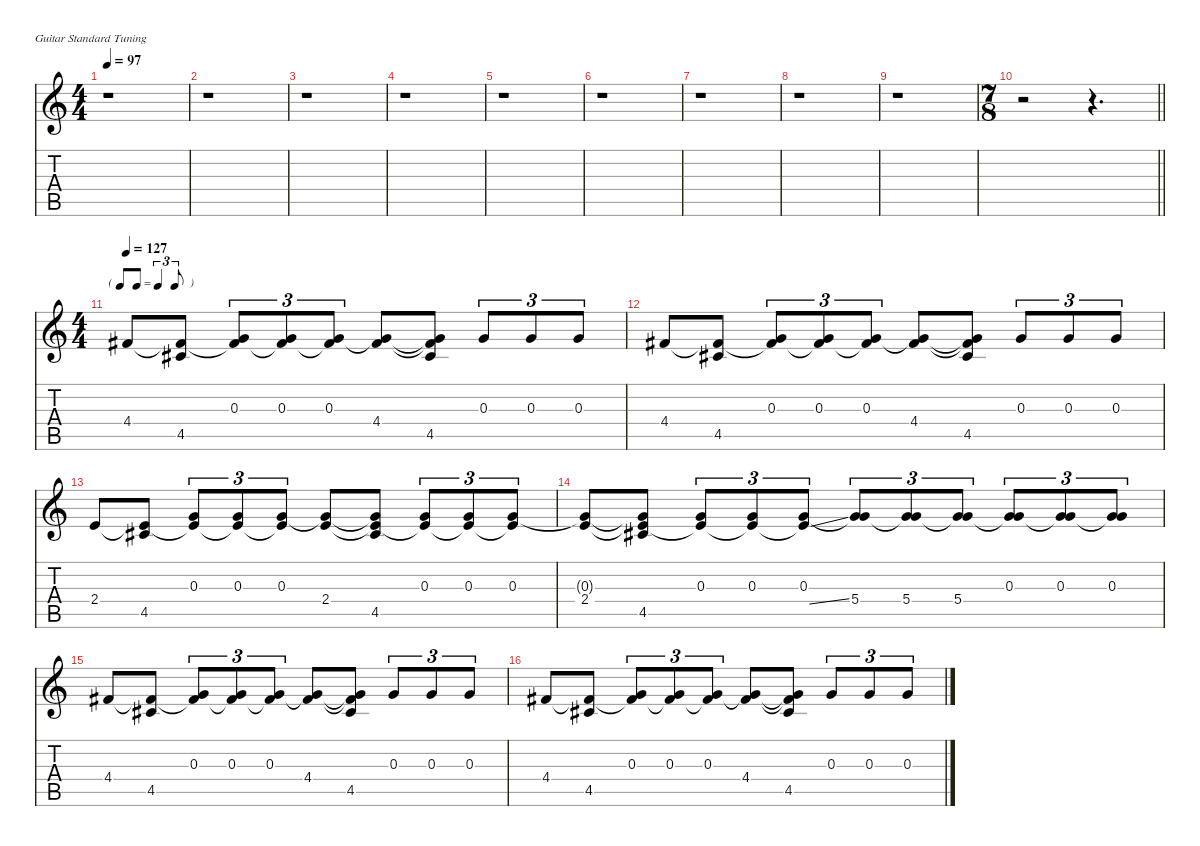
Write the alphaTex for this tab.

\defaultSystemsLayout 4
\hideDynamics
\bracketExtendMode nobrackets
\singleTrackTrackNamePolicy hidden
\multiTrackTrackNamePolicy hidden
\firstSystemTrackNameMode fullname
\firstSystemTrackNameOrientation horizontal
\otherSystemsTrackNameOrientation horizontal
\track ("Rhythm Guitar 2 [Mikael Akerfeldt + Pete" "dist.guit.") {defaultSystemsLayout 4 instrument distortionguitar}
\staff {score tabs}
\tuning (E4 B3 G3 D3 A2 E2)
\ts (4 4)
\tempo 97
\clef g2
\ks c
r.1{dy mp beam Down} |
r.1{beam Down} |
r.1{beam Down} |
r.1{beam Down} |
r.1{beam Down} |
r.1{beam Down} |
r.1{beam Down} |
r.1{beam Down} |
r.1{beam Down} |
\ts (7 8)
\beaming (8 4 1 1 1)
\barLineRight lightlight
r.2{beam Down} r.4{d beam Down} |
\ts (4 4)
\beaming (8 2 2 2 2)
\tf triplet8th
\tempo 127
4.4{acc #}.8{dy f beam Up} (4.4{t acc #} 4.5{acc #}).8{beam Up} (0.3 4.4{t acc #}).8{tu (3 2) beam Up} (0.3 4.4{t acc #}).8{tu (3 2) beam Up} (0.3 4.4{t acc #}).8{tu (3 2) beam Up} (0.3{t} 4.4{acc #}).8{beam Up} (0.3{t} 4.4{t acc #} 4.5{acc #}).8{beam Up} 0.3.8{tu (3 2) beam Up} 0.3.8{tu (3 2) beam Up} 0.3.8{tu (3 2) beam Up} |
4.4{acc #}.8{beam Up} (4.4{t acc #} 4.5{acc #}).8{beam Up} (0.3 4.4{t acc #}).8{tu (3 2) beam Up} (0.3 4.4{t acc #}).8{tu (3 2) beam Up} (0.3 4.4{t acc #}).8{tu (3 2) beam Up} (0.3{t} 4.4{acc #}).8{beam Up} (0.3{t} 4.4{t acc #} 4.5{acc #}).8{beam Up} 0.3.8{tu (3 2) beam Up} 0.3.8{tu (3 2) beam Up} 0.3.8{tu (3 2) beam Up} |
2.4.8{beam Up} (2.4{t} 4.5{acc #}).8{beam Up} (0.3 2.4{t}).8{tu (3 2) beam Up} (0.3 2.4{t}).8{tu (3 2) beam Up} (0.3 2.4{t}).8{tu (3 2) beam Up} (0.3{t} 2.4).8{beam Up} (0.3{t} 2.4{t} 4.5{acc #}).8{beam Up} (0.3 2.4{t}).8{tu (3 2) beam Up} (0.3 2.4{t}).8{tu (3 2) beam Up} (0.3 2.4{t}).8{tu (3 2) beam Up} |
(0.3{t} 2.4).8{beam Up} (0.3{t} 2.4{t} 4.5{acc #}).8{beam Up} (0.3 2.4{t}).8{tu (3 2) beam Up} (0.3 2.4{t}).8{tu (3 2) beam Up} (0.3 2.4{ss t}).8{tu (3 2) beam Up} (0.3{t} 5.4).8{tu (3 2) beam Up} (0.3{t} 5.4).8{tu (3 2) beam Up} (0.3{t} 5.4).8{tu (3 2) beam Up} (0.3 5.4{t}).8{tu (3 2) beam Up} (0.3 5.4{t}).8{tu (3 2) beam Up} (0.3 5.4{t}).8{tu (3 2) beam Up} |
4.4{acc #}.8{beam Up} (4.4{t acc #} 4.5{acc #}).8{beam Up} (0.3 4.4{t acc #}).8{tu (3 2) beam Up} (0.3 4.4{t acc #}).8{tu (3 2) beam Up} (0.3 4.4{t acc #}).8{tu (3 2) beam Up} (0.3{t} 4.4{acc #}).8{beam Up} (0.3{t} 4.4{t acc #} 4.5{acc #}).8{beam Up} 0.3.8{tu (3 2) beam Up} 0.3.8{tu (3 2) beam Up} 0.3.8{tu (3 2) beam Up} |
4.4{acc #}.8{beam Up} (4.4{t acc #} 4.5{acc #}).8{beam Up} (0.3 4.4{t acc #}).8{tu (3 2) beam Up} (0.3 4.4{t acc #}).8{tu (3 2) beam Up} (0.3 4.4{t acc #}).8{tu (3 2) beam Up} (0.3{t} 4.4{acc #}).8{beam Up} (0.3{t} 4.4{t acc #} 4.5{acc #}).8{beam Up} 0.3.8{tu (3 2) beam Up} 0.3.8{tu (3 2) beam Up} 0.3.8{tu (3 2) beam Up}
